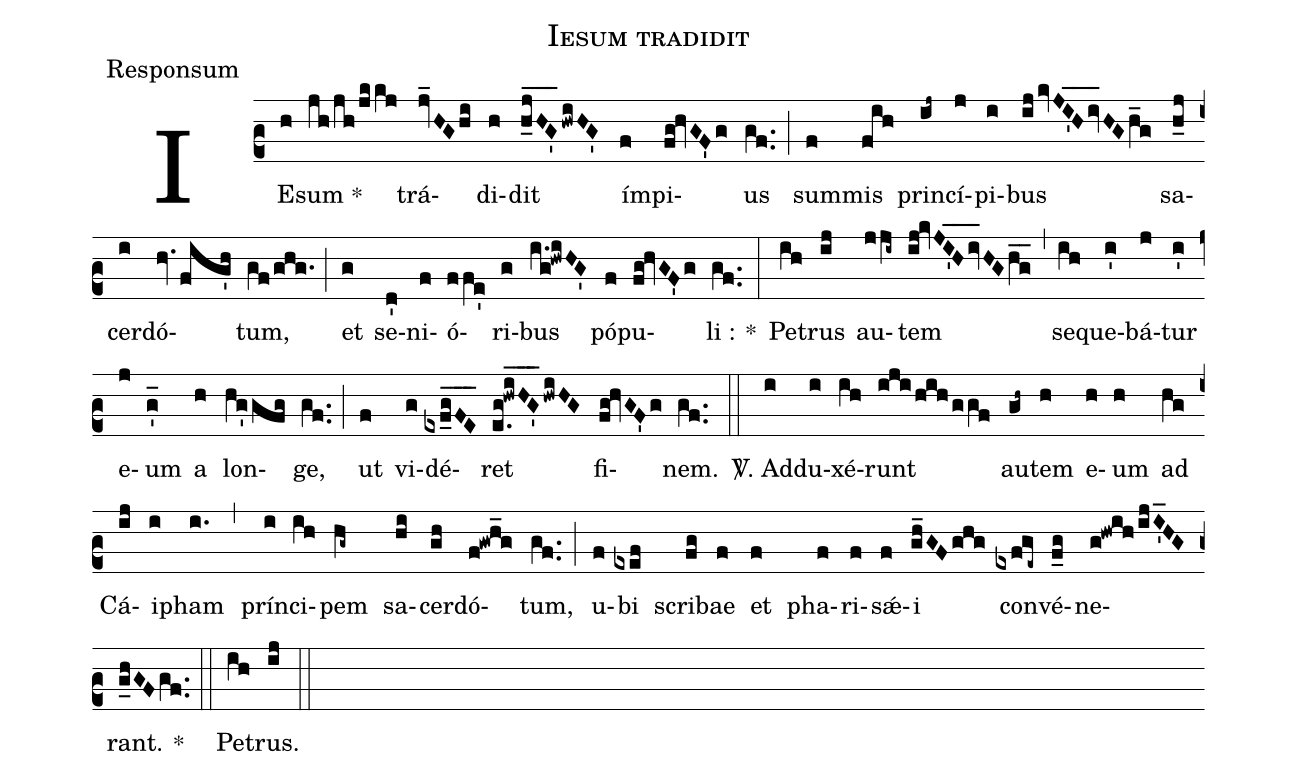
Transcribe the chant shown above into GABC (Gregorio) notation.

name:Iesum tradidit;
office-part:Responsum;
%%
(c2) IE(h)sum *(jh/jh/jkkj) trá(jv_HGhi)di(h)dit(h_j_H_G'_hwiHG') ím(f)pi(fg!hvGF'g)us(gf..) (;) sum(f)mis(fih) prin(ij~)cí(j)pi(i)bus(ijkvJI'_H_iv_HGh_g) sa(h_j)cer(i)dó(hv.fig'h)tum,(gf/ghg.) (;) et(g) se(d')ni(f)ó(ffe')ri(g)bus(i.g!hwiHG') pó(f)pu(fg!hvGF'g)li : *(gf..) (:)
Pe(ih)trus(ij) au(jji~)tem(ij!kvJI'_H_iv_HGh_g_) (,) se(ih)que(i')bá(j)tur(i') e(j)um(g'_) a(h) lon(hg'gfg)ge,(gf..) (;) ut(f) vi(g)dé(exf_g_F_E_)ret(e.g!hwiHG'___hwiHG) fi(fg!hvGF'g)nem.(gf..) (::)

<sp>V/</sp>. Ad(i)du(i)xé(ih)runt(iji/hih/ggf) au(gh~)tem(h) e(h)um(h) ad(hg) Cá(ij)i(i)pham(i.) (,) prín(i)ci(ih)pem(hg~) sa(hi)cer(gh)dó(f!gwh_g)tum,(gf..) (;) u(f)bi(exef) scri(fg)bae(f) et(f) pha(f)ri(f)s<sp>'ae</sp>(f)i(gh_GFghg) con(exfge~)vé(f_g)ne(g!hwih/ijI'_HG)rant. *(g_hGFgf..) (::) Pe(ih)trus.(ij) (::)
